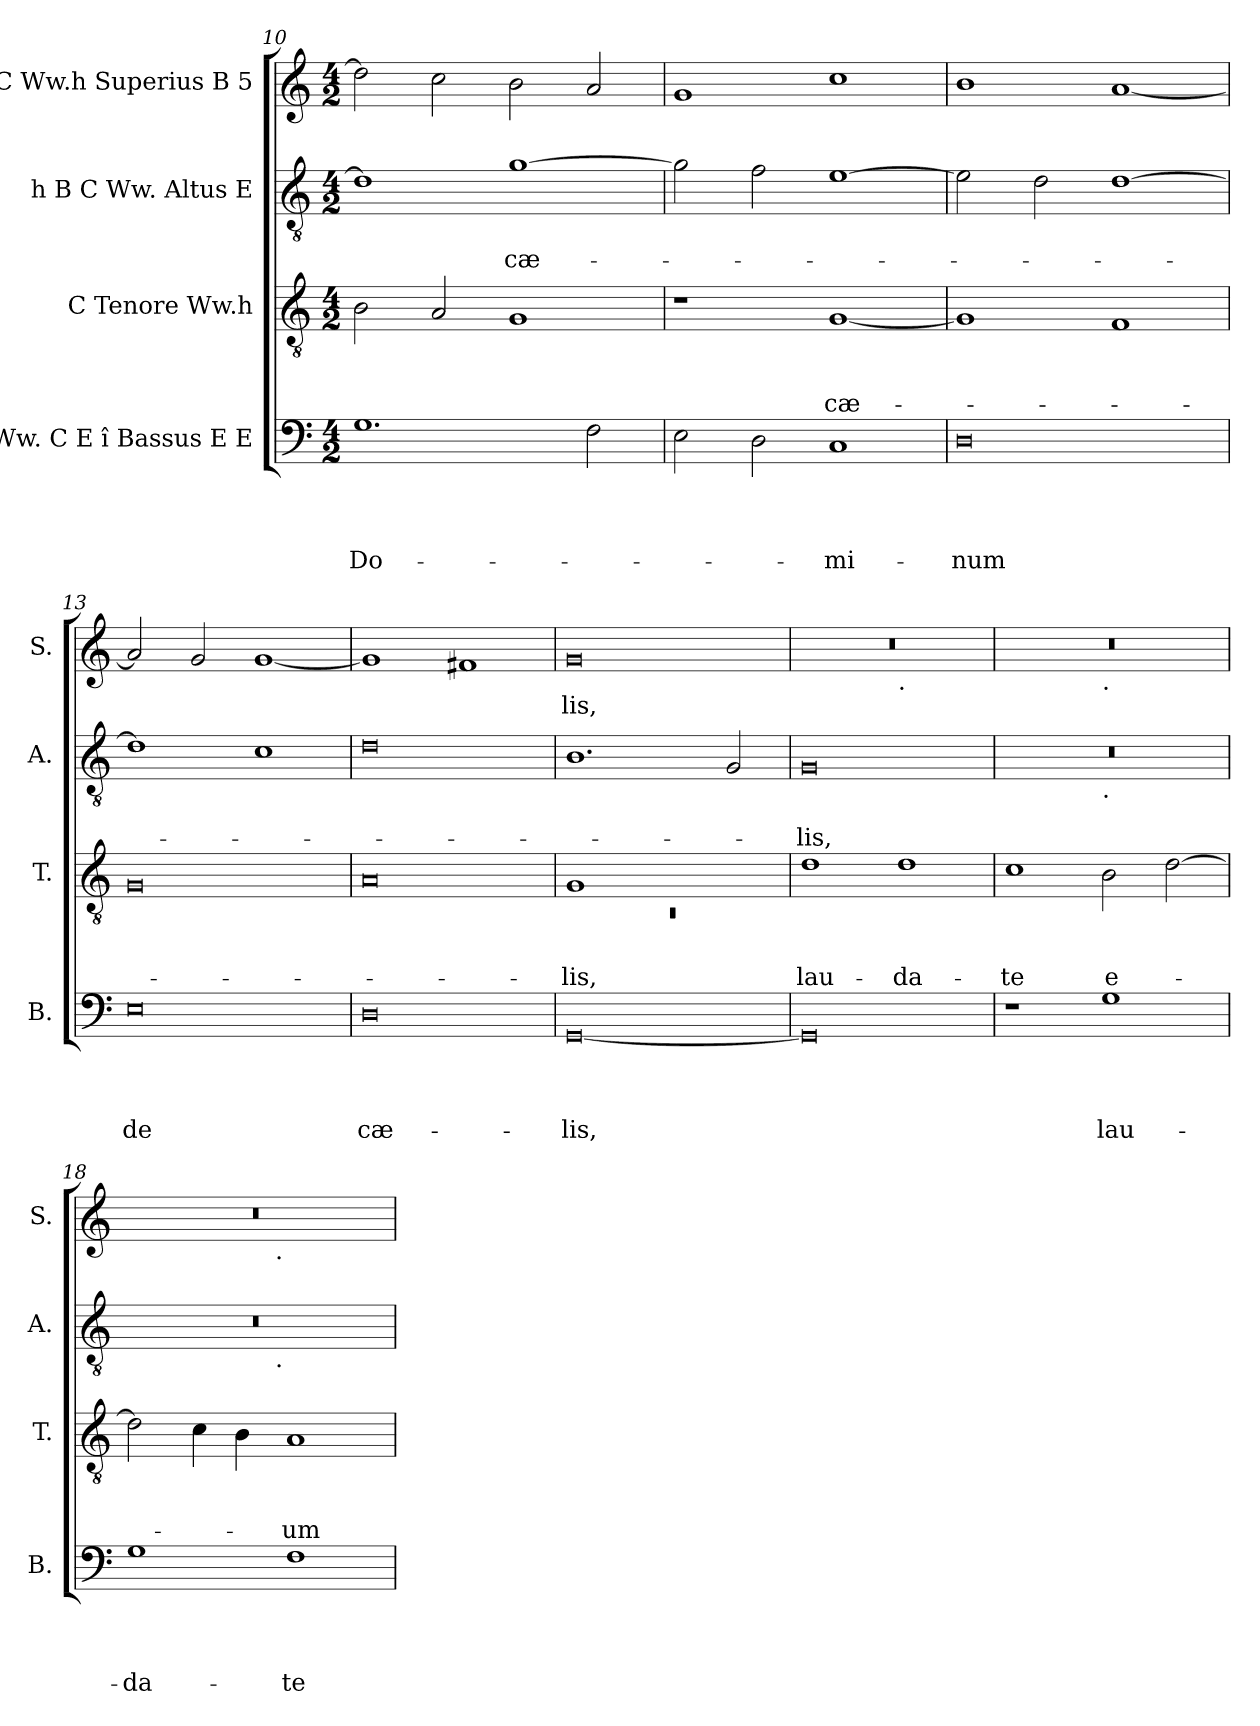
**kern	**text	**text	**text	**text	**kern	**text	**text	**text	**kern	**text	**text	**kern	**text
*part4	*part4	*part4	*part4	*part4	*part3	*part3	*part3	*part3	*part2	*part2	*part2	*part1	*part1
*staff4	*staff4	*staff4	*staff4	*staff4	*staff3	*staff3	*staff3	*staff3	*staff2	*staff2	*staff2	*staff1	*staff1
*I"Ww. C E î Bassus E E	*	*	*	*	*I"C Tenore Ww.h	*	*	*	*I"h B C Ww. Altus E	*	*	*I"C Ww.h Superius B 5	*
*I'B.	*	*	*	*	*I'T.	*	*	*	*I'A.	*	*	*I'S.	*
*clefF4	*	*	*	*	*clefGv2	*	*	*	*clefGv2	*	*	*clefG2	*
*k[]	*	*	*	*	*k[]	*	*	*	*k[]	*	*	*k[]	*
*C:	*	*	*	*	*C:	*	*	*	*C:	*	*	*C:	*
*M4/2	*	*	*	*	*M4/2	*	*	*	*M4/2	*	*	*M4/2	*
=10	=10	=10	=10	=10	=10	=10	=10	=10	=10	=10	=10	=10	=10
!	!	!	!	!LO:LY:b	!	!	!	!	!	!	!	!	!
1.G	.	.	.	Do-	2B\	.	.	.	1d]	.	.	2dd\]	.
.	.	.	.	.	2A/	.	.	.	.	.	.	2cc\	.
!	!	!	!	!	!	!	!	!	!	!	!LO:LY:b	!	!
.	.	.	.	.	1G	.	.	.	[>1g	.	cæ-	2b\	.
2F\	.	.	.	.	.	.	.	.	.	.	.	2a/	.
=11	=11	=11	=11	=11	=11	=11	=11	=11	=11	=11	=11	=11	=11
2E\	.	.	.	.	1r	.	.	.	2g\]	.	.	1g	.
2D\	.	.	.	.	.	.	.	.	2f\	.	.	.	.
!	!	!	!	!LO:LY:b	!	!	!	!LO:LY:b	!	!	!	!	!
1C	.	.	.	-mi-	[<1G	.	.	cæ-	[>1e	.	.	1cc	.
=12	=12	=12	=12	=12	=12	=12	=12	=12	=12	=12	=12	=12	=12
!	!	!	!	!LO:LY:b	!	!	!	!	!	!	!	!	!
0D	.	.	.	-num	1G]	.	.	.	2e\]	.	.	1b	.
.	.	.	.	.	.	.	.	.	2d\	.	.	.	.
.	.	.	.	.	1F	.	.	.	[<1d	.	.	[<1a	.
!!LO:LB:g=z
=13	=13	=13	=13	=13	=13	=13	=13	=13	=13	=13	=13	=13	=13
!	!	!	!	!LO:LY:b	!	!	!	!	!	!	!	!	!
0E	.	.	.	de	0G	.	.	.	1d]	.	.	2a/]	.
.	.	.	.	.	.	.	.	.	.	.	.	2g/	.
.	.	.	.	.	.	.	.	.	1c	.	.	[<1g	.
=14	=14	=14	=14	=14	=14	=14	=14	=14	=14	=14	=14	=14	=14
!	!	!	!	!LO:LY:b	!	!	!	!	!	!	!	!	!
0D	.	.	.	cæ-	0A	.	.	.	0d	.	.	1g]	.
.	.	.	.	.	.	.	.	.	.	.	.	1f#	.
=15	=15	=15	=15	=15	=15	=15	=15	=15	=15	=15	=15	=15	=15
*	*	*	*	*	*^	*	*	*	*	*	*	*	*
!	!	!	!	!LO:LY:b	!	!LO:N:vis=1	!	!	!LO:LY:b	!	!	!	!	!LO:LY:b
[<0GG	.	.	.	-lis,	1G	0rC	.	.	-lis,	1.B	.	.	0g	-lis,
.	.	.	.	.	1ryy	.	.	.	.	.	.	.	.	.
.	.	.	.	.	.	.	.	.	.	2G/	.	.	.	.
*	*	*	*	*	*v	*v	*	*	*	*	*	*	*	*
=16	=16	=16	=16	=16	=16	=16	=16	=16	=16	=16	=16	=16	=16
!	!	!	!	!	!	!	!	!LO:LY:b	!	!	!LO:LY:b	!	!
*	*	*	*	*	*	*	*	*	*	*	*	*^	*
0GG]	.	.	.	.	1d	.	.	lau-	0G	.	-lis,	0r	1ryy	.
!	!	!	!	!	!	!	!	!	!	!	!	!	!LO:TX:b:t=.	!
!	!	!	!	!	!	!	!	!LO:LY:b	!	!	!	!	!	!
.	.	.	.	.	1d	.	.	-da-	.	.	.	.	1ryy	.
=17	=17	=17	=17	=17	=17	=17	=17	=17	=17	=17	=17	=17	=17	=17
!	!	!	!	!	!	!	!	!LO:LY:b	!	!	!	!	!	!
*	*	*	*	*	*	*	*	*	*^	*	*	*	*	*
1r	.	.	.	.	1c	.	.	-te	0r	1ryy	.	.	0r	1ryy	.
!	!	!	!	!	!	!	!	!	!	!	!	!	!	!LO:TX:b:t=.	!
!	!	!	!	!	!	!	!	!	!	!LO:TX:b:t=.	!	!	!	!	!
!	!	!	!	!LO:LY:b	!	!	!	!LO:LY:b	!	!	!	!	!	!	!
1G	.	.	.	lau-	2B\	.	.	e-	.	1ryy	.	.	.	1ryy	.
.	.	.	.	.	[>2d\	.	.	.	.	.	.	.	.	.	.
=18	=18	=18	=18	=18	=18	=18	=18	=18	=18	=18	=18	=18	=18	=18	=18
!	!	!	!	!LO:LY:b	!	!	!	!	!	!	!	!	!	!	!
1G	.	.	.	-da-	2d\]	.	.	.	0r	2ryy	.	.	0r	2ryy	.
.	.	.	.	.	4c\	.	.	.	.	4...ryy	.	.	.	4...ryy	.
.	.	.	.	.	4B\	.	.	.	.	.	.	.	.	.	.
!	!	!	!	!	!	!	!	!	!	!	!	!	!	!LO:TX:b:t=.	!
!	!	!	!	!	!	!	!	!	!	!LO:TX:b:t=.	!	!	!	!	!
.	.	.	.	.	.	.	.	.	.	1ryy	.	.	.	1ryy	.
!	!	!	!	!LO:LY:b	!	!	!	!LO:LY:b	!	!	!	!	!	!	!
1F	.	.	.	-te	1A	.	.	-um	.	.	.	.	.	.	.
.	.	.	.	.	.	.	.	.	.	32ryy	.	.	.	32ryy	.
*	*	*	*	*	*	*	*	*	*v	*v	*	*	*	*	*
*	*	*	*	*	*	*	*	*	*	*	*	*v	*v	*
=	=	=	=	=	=	=	=	=	=	=	=	=	=
*-	*-	*-	*-	*-	*-	*-	*-	*-	*-	*-	*-	*-	*-
